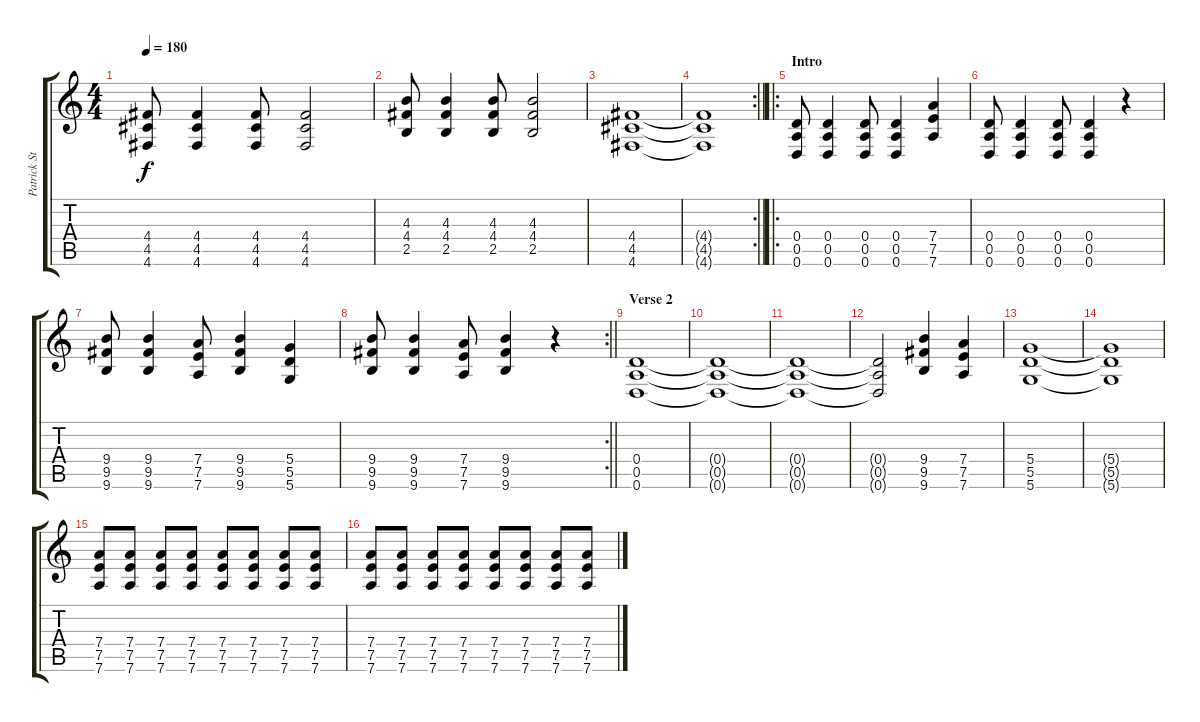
\track ("Patrick Stump (Rythm Guitar)" "Patrick St") {instrument distortionguitar}
\staff {score tabs}
\tuning (E4 B3 G3 D3 A2 D2) {hide}
\ts (4 4)
\tempo 180
\clef g2
\ks c
(4.4 4.5 4.6).8{dy f} (4.4 4.5 4.6).4 (4.4 4.5 4.6).8 (4.4 4.5 4.6).2 |
(4.3 4.4 2.5).8 (4.3 4.4 2.5).4 (4.3 4.4 2.5).8 (4.3 4.4 2.5).2 |
(4.4 4.5 4.6).1 |
\rc 2
\barLineRight lightlight
(4.4{t} 4.5{t} 4.6{t}).1 |
\ro
\section ("" "Intro")
(0.4 0.5 0.6).8 (0.4 0.5 0.6).4 (0.4 0.5 0.6).8 (0.4 0.5 0.6).4 (7.4 7.5 7.6).4 |
(0.4 0.5 0.6).8 (0.4 0.5 0.6).4 (0.4 0.5 0.6).8 (0.4 0.5 0.6).4 r.4 |
(9.4 9.5 9.6).8 (9.4 9.5 9.6).4 (7.4 7.5 7.6).8 (9.4 9.5 9.6).4 (5.4 5.5 5.6).4 |
\rc 2
\barLineRight lightlight
(9.4 9.5 9.6).8 (9.4 9.5 9.6).4 (7.4 7.5 7.6).8 (9.4 9.5 9.6).4 r.4 |
\section ("" "Verse 2")
(0.4 0.5 0.6).1 |
(0.4{t} 0.5{t} 0.6{t}).1 |
(0.4{t} 0.5{t} 0.6{t}).1 |
(0.4{t} 0.5{t} 0.6{t}).2 (9.4 9.5 9.6).4 (7.4 7.5 7.6).4 |
(5.4 5.5 5.6).1 |
(5.4{t} 5.5{t} 5.6{t}).1 |
(7.4 7.5 7.6).8 (7.4 7.5 7.6).8 (7.4 7.5 7.6).8 (7.4 7.5 7.6).8 (7.4 7.5 7.6).8 (7.4 7.5 7.6).8 (7.4 7.5 7.6).8 (7.4 7.5 7.6).8 |
(7.4 7.5 7.6).8 (7.4 7.5 7.6).8 (7.4 7.5 7.6).8 (7.4 7.5 7.6).8 (7.4 7.5 7.6).8 (7.4 7.5 7.6).8 (7.4 7.5 7.6).8 (7.4 7.5 7.6).8
